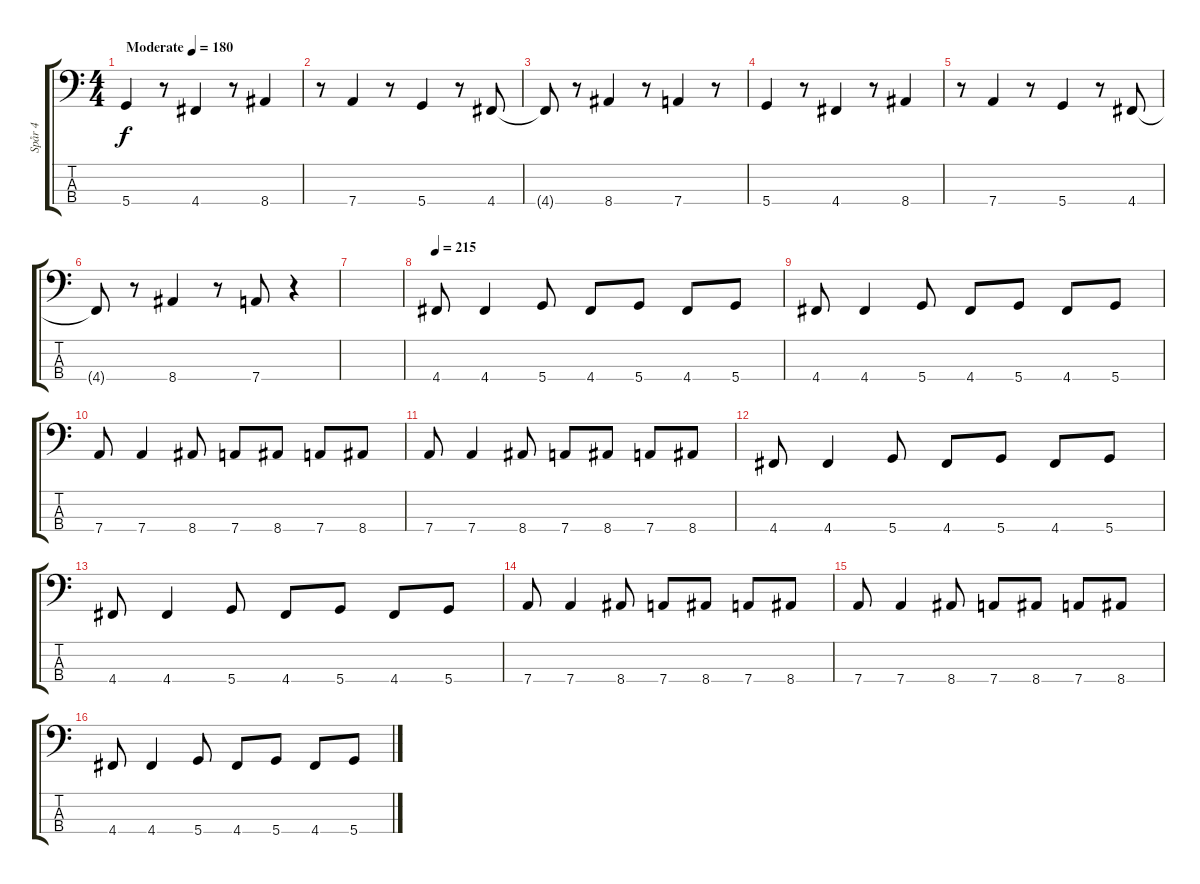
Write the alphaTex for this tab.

\track ("Spår 4" "Spår 4") {instrument electricbassfinger}
\staff {score tabs}
\tuning (F2 C2 G1 D1) {hide}
\ts (4 4)
\tempo (180 "Moderate")
\clef f4
\ks c
5.4.4{dy f instrument electricbassfinger} r.8 4.4.4 r.8 8.4.4 |
r.8 7.4.4 r.8 5.4.4 r.8 4.4.8 |
4.4{t}.8 r.8 8.4.4 r.8 7.4.4 r.8 |
5.4.4 r.8 4.4.4 r.8 8.4.4 |
r.8 7.4.4 r.8 5.4.4 r.8 4.4.8 |
4.4{t}.8 r.8 8.4.4 r.8 7.4.8 r.4 |
|
\tempo 215
4.4.8 4.4.4 5.4.8 4.4.8 5.4.8 4.4.8 5.4.8 |
4.4.8 4.4.4 5.4.8 4.4.8 5.4.8 4.4.8 5.4.8 |
7.4.8 7.4.4 8.4.8 7.4.8 8.4.8 7.4.8 8.4.8 |
7.4.8 7.4.4 8.4.8 7.4.8 8.4.8 7.4.8 8.4.8 |
4.4.8 4.4.4 5.4.8 4.4.8 5.4.8 4.4.8 5.4.8 |
4.4.8 4.4.4 5.4.8 4.4.8 5.4.8 4.4.8 5.4.8 |
7.4.8 7.4.4 8.4.8 7.4.8 8.4.8 7.4.8 8.4.8 |
7.4.8 7.4.4 8.4.8 7.4.8 8.4.8 7.4.8 8.4.8 |
4.4.8 4.4.4 5.4.8 4.4.8 5.4.8 4.4.8 5.4.8
